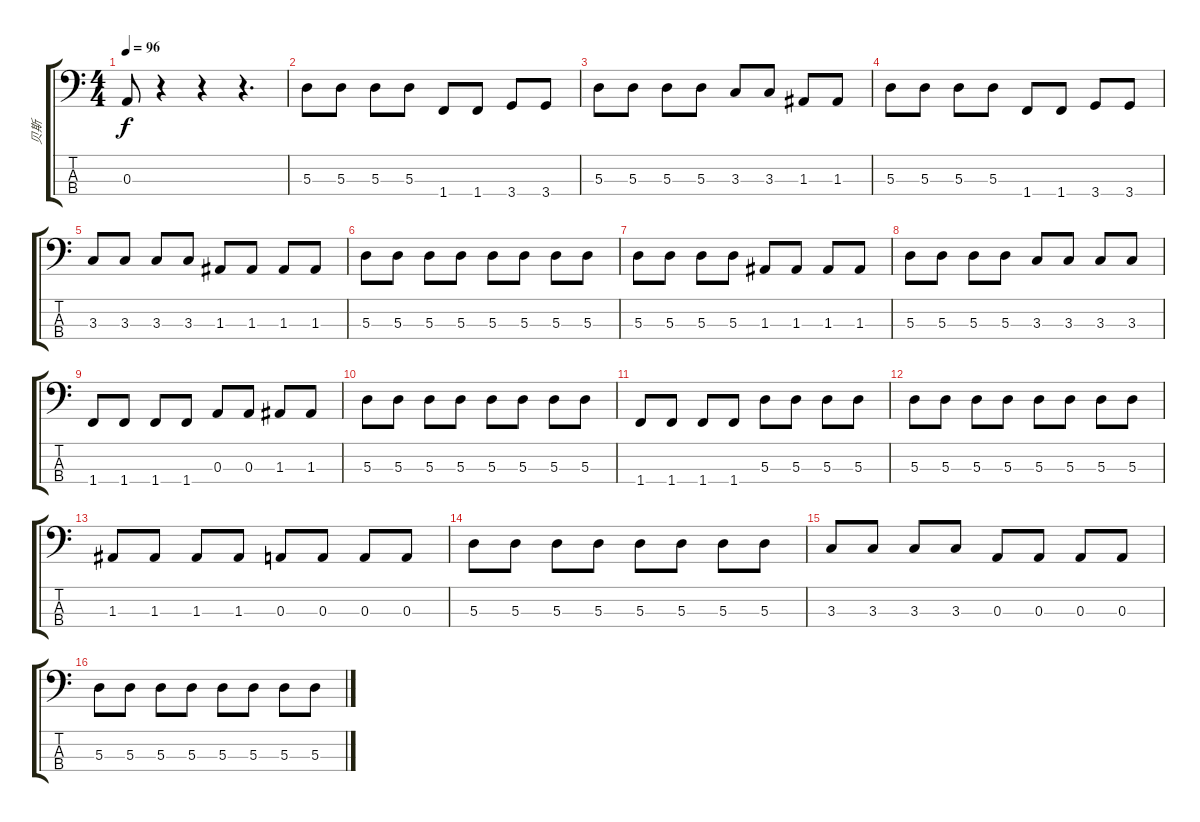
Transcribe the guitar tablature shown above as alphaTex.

\track ("贝斯" "贝斯") {instrument electricbassfinger}
\staff {score tabs}
\tuning (G2 D2 A1 E1) {hide}
\ts (4 4)
\tempo 96
\clef f4
\ks c
0.3.8{dy f} r.4 r.4 r.4{d} |
5.3.8 5.3.8 5.3.8 5.3.8 1.4.8 1.4.8 3.4.8 3.4.8 |
5.3.8 5.3.8 5.3.8 5.3.8 3.3.8 3.3.8 1.3.8 1.3.8 |
5.3.8 5.3.8 5.3.8 5.3.8 1.4.8 1.4.8 3.4.8 3.4.8 |
3.3.8 3.3.8 3.3.8 3.3.8 1.3.8 1.3.8 1.3.8 1.3.8 |
5.3.8 5.3.8 5.3.8 5.3.8 5.3.8 5.3.8 5.3.8 5.3.8 |
5.3.8 5.3.8 5.3.8 5.3.8 1.3.8 1.3.8 1.3.8 1.3.8 |
5.3.8 5.3.8 5.3.8 5.3.8 3.3.8 3.3.8 3.3.8 3.3.8 |
1.4.8 1.4.8 1.4.8 1.4.8 0.3.8 0.3.8 1.3.8 1.3.8 |
5.3.8 5.3.8 5.3.8 5.3.8 5.3.8 5.3.8 5.3.8 5.3.8 |
1.4.8 1.4.8 1.4.8 1.4.8 5.3.8 5.3.8 5.3.8 5.3.8 |
5.3.8 5.3.8 5.3.8 5.3.8 5.3.8 5.3.8 5.3.8 5.3.8 |
1.3.8 1.3.8 1.3.8 1.3.8 0.3.8 0.3.8 0.3.8 0.3.8 |
5.3.8 5.3.8 5.3.8 5.3.8 5.3.8 5.3.8 5.3.8 5.3.8 |
3.3.8 3.3.8 3.3.8 3.3.8 0.3.8 0.3.8 0.3.8 0.3.8 |
5.3.8 5.3.8 5.3.8 5.3.8 5.3.8 5.3.8 5.3.8 5.3.8
